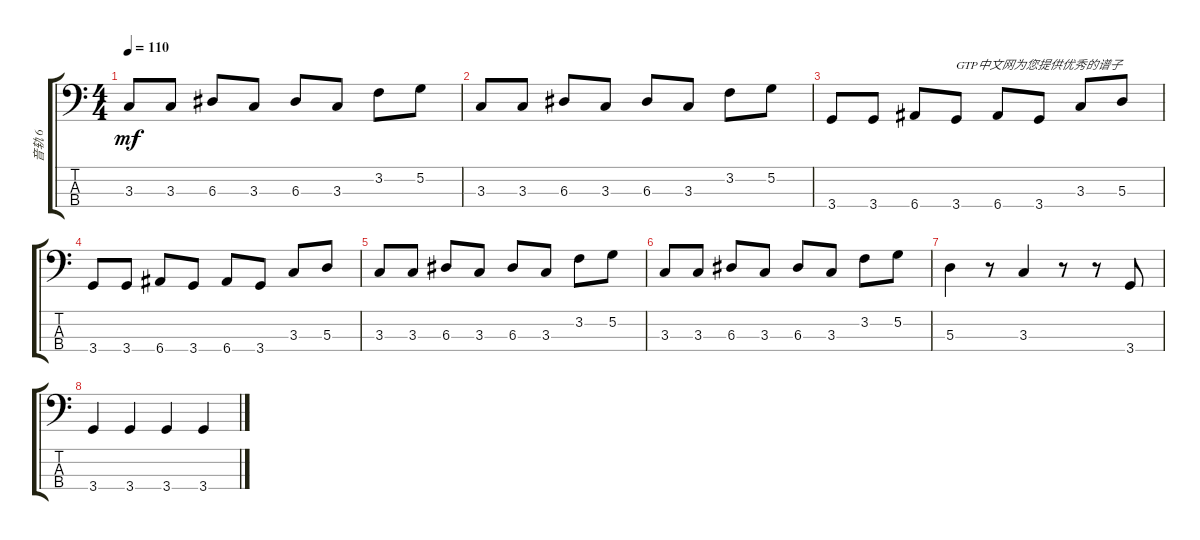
\track ("音轨 6" "音轨 6") {instrument synthbass1}
\staff {score tabs}
\tuning (G2 D2 A1 E1) {hide}
\ts (4 4)
\tempo 110
\clef f4
\ks c
3.3.8{dy mf} 3.3.8 6.3.8 3.3.8 6.3.8 3.3.8 3.2.8 5.2.8 |
3.3.8 3.3.8 6.3.8 3.3.8 6.3.8 3.3.8 3.2.8 5.2.8 |
3.4.8 3.4.8 6.4.8 3.4.8{txt "GTP中文网为您提供优秀的谱子"} 6.4.8 3.4.8 3.3.8 5.3.8 |
3.4.8 3.4.8 6.4.8 3.4.8 6.4.8 3.4.8 3.3.8 5.3.8 |
3.3.8 3.3.8 6.3.8 3.3.8 6.3.8 3.3.8 3.2.8 5.2.8 |
3.3.8 3.3.8 6.3.8 3.3.8 6.3.8 3.3.8 3.2.8 5.2.8 |
5.3.4 r.8 3.3.4 r.8 r.8 3.4.8 |
3.4.4 3.4.4 3.4.4 3.4.4
